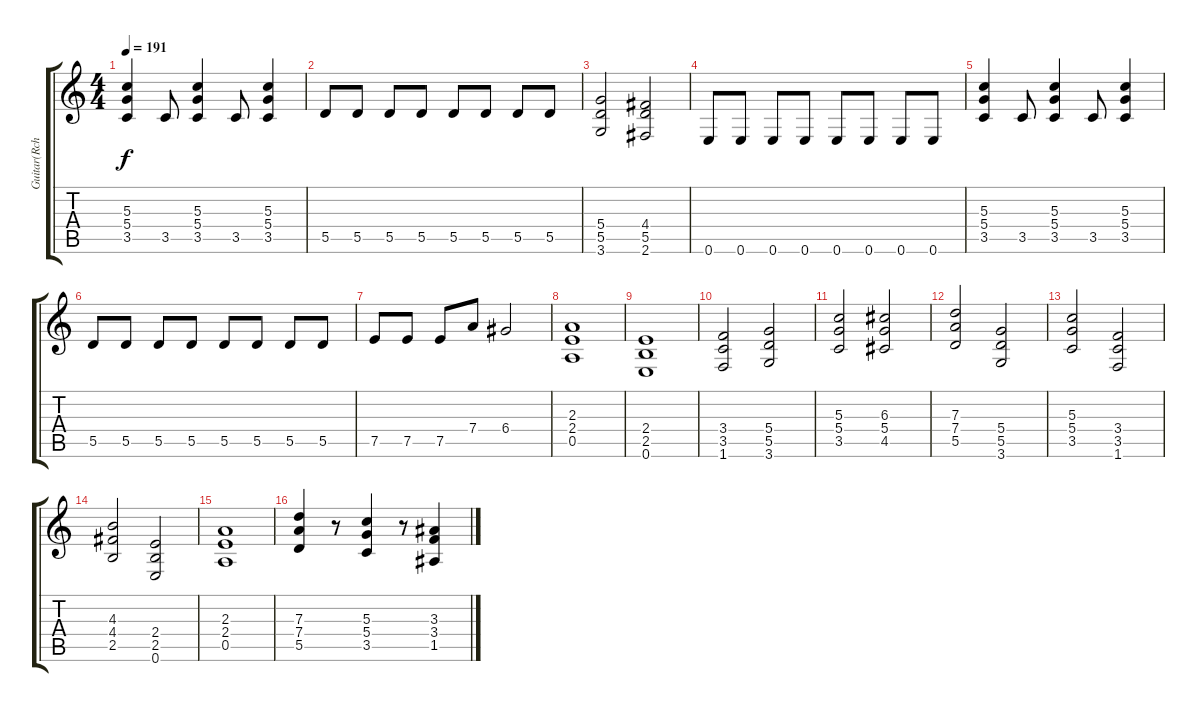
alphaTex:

\track ("Guitar(Rch.)" "Guitar(Rch") {instrument overdrivenguitar}
\staff {score tabs}
\tuning (E4 B3 G3 D3 A2 E2) {hide}
\ts (4 4)
\tempo 191
\clef g2
\ks c
(5.3 5.4 3.5).4{dy f} 3.5.8 (5.3 5.4 3.5).4 3.5.8 (5.3 5.4 3.5).4 |
5.5.8 5.5.8 5.5.8 5.5.8 5.5.8 5.5.8 5.5.8 5.5.8 |
(5.4 5.5 3.6).2 (4.4 5.5 2.6).2 |
0.6.8 0.6.8 0.6.8 0.6.8 0.6.8 0.6.8 0.6.8 0.6.8 |
(5.3 5.4 3.5).4 3.5.8 (5.3 5.4 3.5).4 3.5.8 (5.3 5.4 3.5).4 |
5.5.8 5.5.8 5.5.8 5.5.8 5.5.8 5.5.8 5.5.8 5.5.8 |
7.5.8 7.5.8 7.5.8 7.4.8 6.4.2 |
(2.3 2.4 0.5).1 |
(2.4 2.5 0.6).1 |
(3.4 3.5 1.6).2 (5.4 5.5 3.6).2 |
(5.3 5.4 3.5).2 (6.3 5.4 4.5).2 |
(7.3 7.4 5.5).2 (5.4 5.5 3.6).2 |
(5.3 5.4 3.5).2 (3.4 3.5 1.6).2 |
(4.3 4.4 2.5).2 (2.4 2.5 0.6).2 |
(2.3 2.4 0.5).1 |
(7.3 7.4 5.5).4 r.8 (5.3 5.4 3.5).4 r.8 (3.3 3.4 1.5).4
